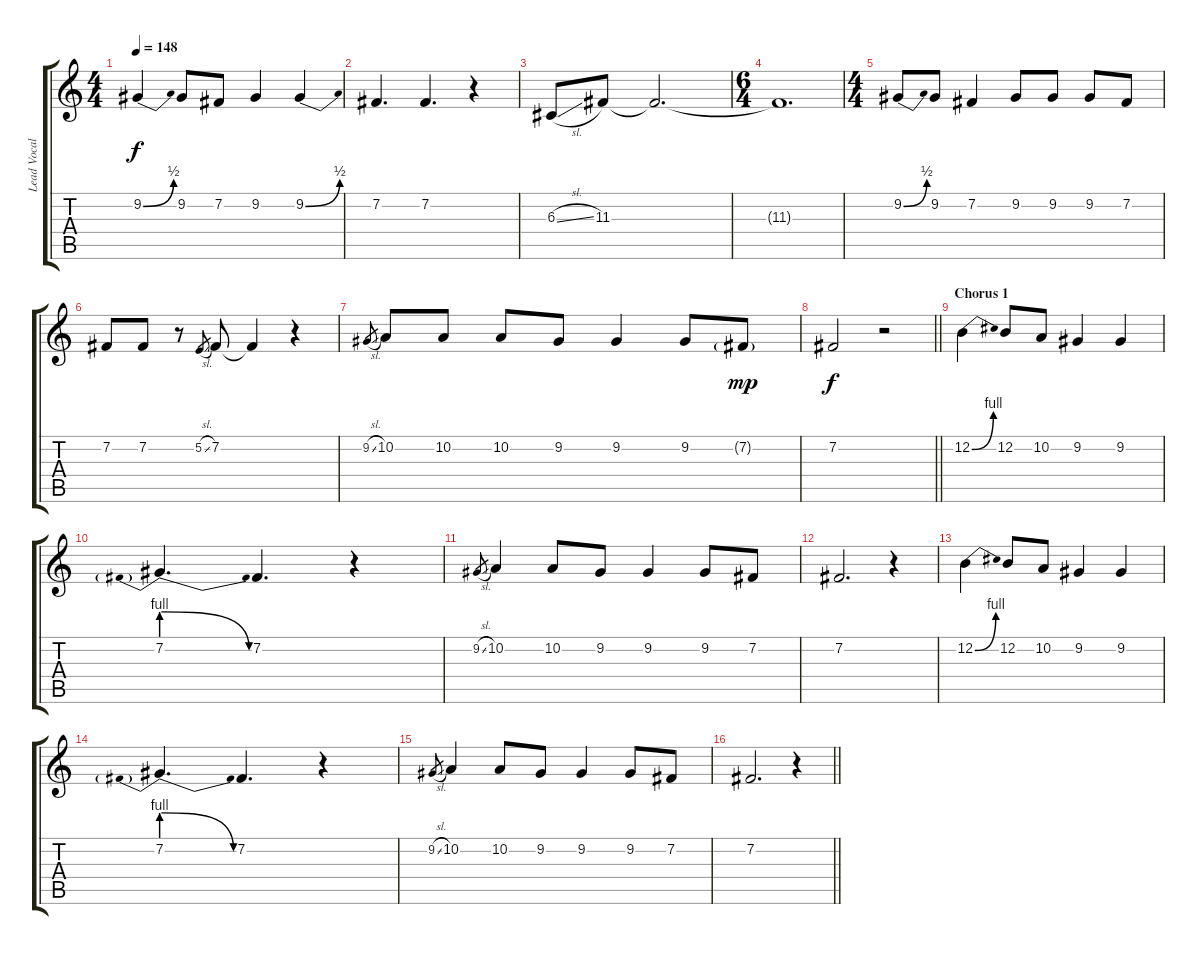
\track ("Lead Vocals" "Lead Vocal") {instrument violin}
\staff {score tabs}
\tuning (E4 B3 G3 D3 A2 E2) {hide}
\ts (4 4)
\tempo 148
\clef g2
\ks c
9.2{be (bend 0 0 60 2)}.4{dy f} 9.2.8 7.2.8 9.2.4 9.2{be (bend 0 0 60 2)}.4 |
7.2.4{d} 7.2.4{d} r.4 |
6.3{sl}.8 11.3.8 11.3{t}.2{d} |
\ts (6 4)
11.3{t}.1{d} |
\ts (4 4)
9.2{be (bend 0 0 60 2)}.8 9.2.8 7.2.4 9.2.8 9.2.8 9.2.8 7.2.8 |
7.2.8 7.2.8 r.8 5.2{sl}.8{gr} 7.2.8 7.2{t}.4 r.4 |
9.2{sl}.8{gr} 10.2.8 10.2.8 10.2.8 9.2.8 9.2.4 9.2.8 7.2{g}.8{dy mp} |
\barLineRight lightlight
7.2.2{dy f} r.2 |
\section ("" "Chorus 1")
12.2{be (bend 0 0 60 4)}.4 12.2.8 10.2.8 9.2.4 9.2.4 |
7.2{be (prebendrelease 0 4 60 0)}.4{d} 7.2.4{d} r.4 |
9.2{sl}.8{gr} 10.2.4 10.2.8 9.2.8 9.2.4 9.2.8 7.2.8 |
7.2.2{d} r.4 |
12.2{be (bend 0 0 60 4)}.4 12.2.8 10.2.8 9.2.4 9.2.4 |
7.2{be (prebendrelease 0 4 60 0)}.4{d} 7.2.4{d} r.4 |
9.2{sl}.8{gr} 10.2.4 10.2.8 9.2.8 9.2.4 9.2.8 7.2.8 |
\barLineRight lightlight
7.2.2{d} r.4
